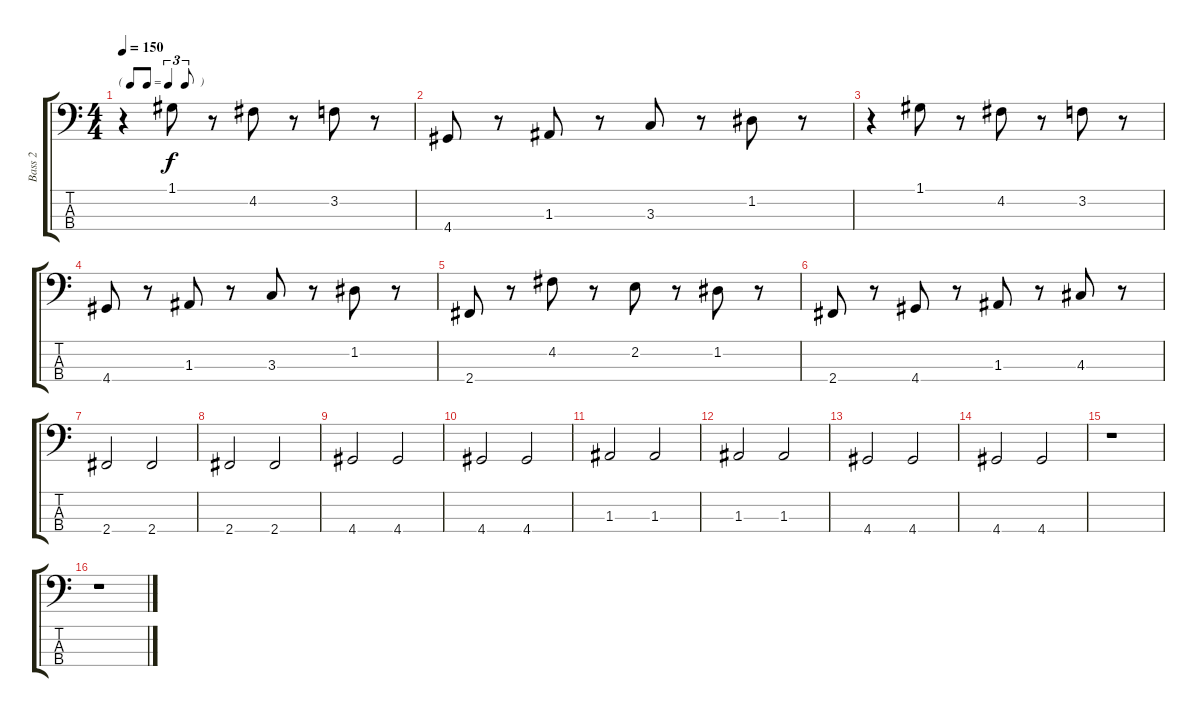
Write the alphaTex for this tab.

\track ("Bass 2" "Bass 2") {instrument electricbassfinger}
\staff {score tabs}
\tuning (G2 D2 A1 E1) {hide}
\ts (4 4)
\tf triplet8th
\tempo 150
\clef f4
\ks c
r.4{dy f} 1.1.8 r.8 4.2.8 r.8 3.2.8 r.8 |
4.4.8 r.8 1.3.8 r.8 3.3.8 r.8 1.2.8 r.8 |
r.4 1.1.8 r.8 4.2.8 r.8 3.2.8 r.8 |
4.4.8 r.8 1.3.8 r.8 3.3.8 r.8 1.2.8 r.8 |
2.4.8 r.8 4.2.8 r.8 2.2.8 r.8 1.2.8 r.8 |
2.4.8 r.8 4.4.8 r.8 1.3.8 r.8 4.3.8 r.8 |
2.4.2 2.4.2 |
2.4.2 2.4.2 |
4.4.2 4.4.2 |
4.4.2 4.4.2 |
1.3.2 1.3.2 |
1.3.2 1.3.2 |
4.4.2 4.4.2 |
4.4.2 4.4.2 |
r.1 |
r.1
